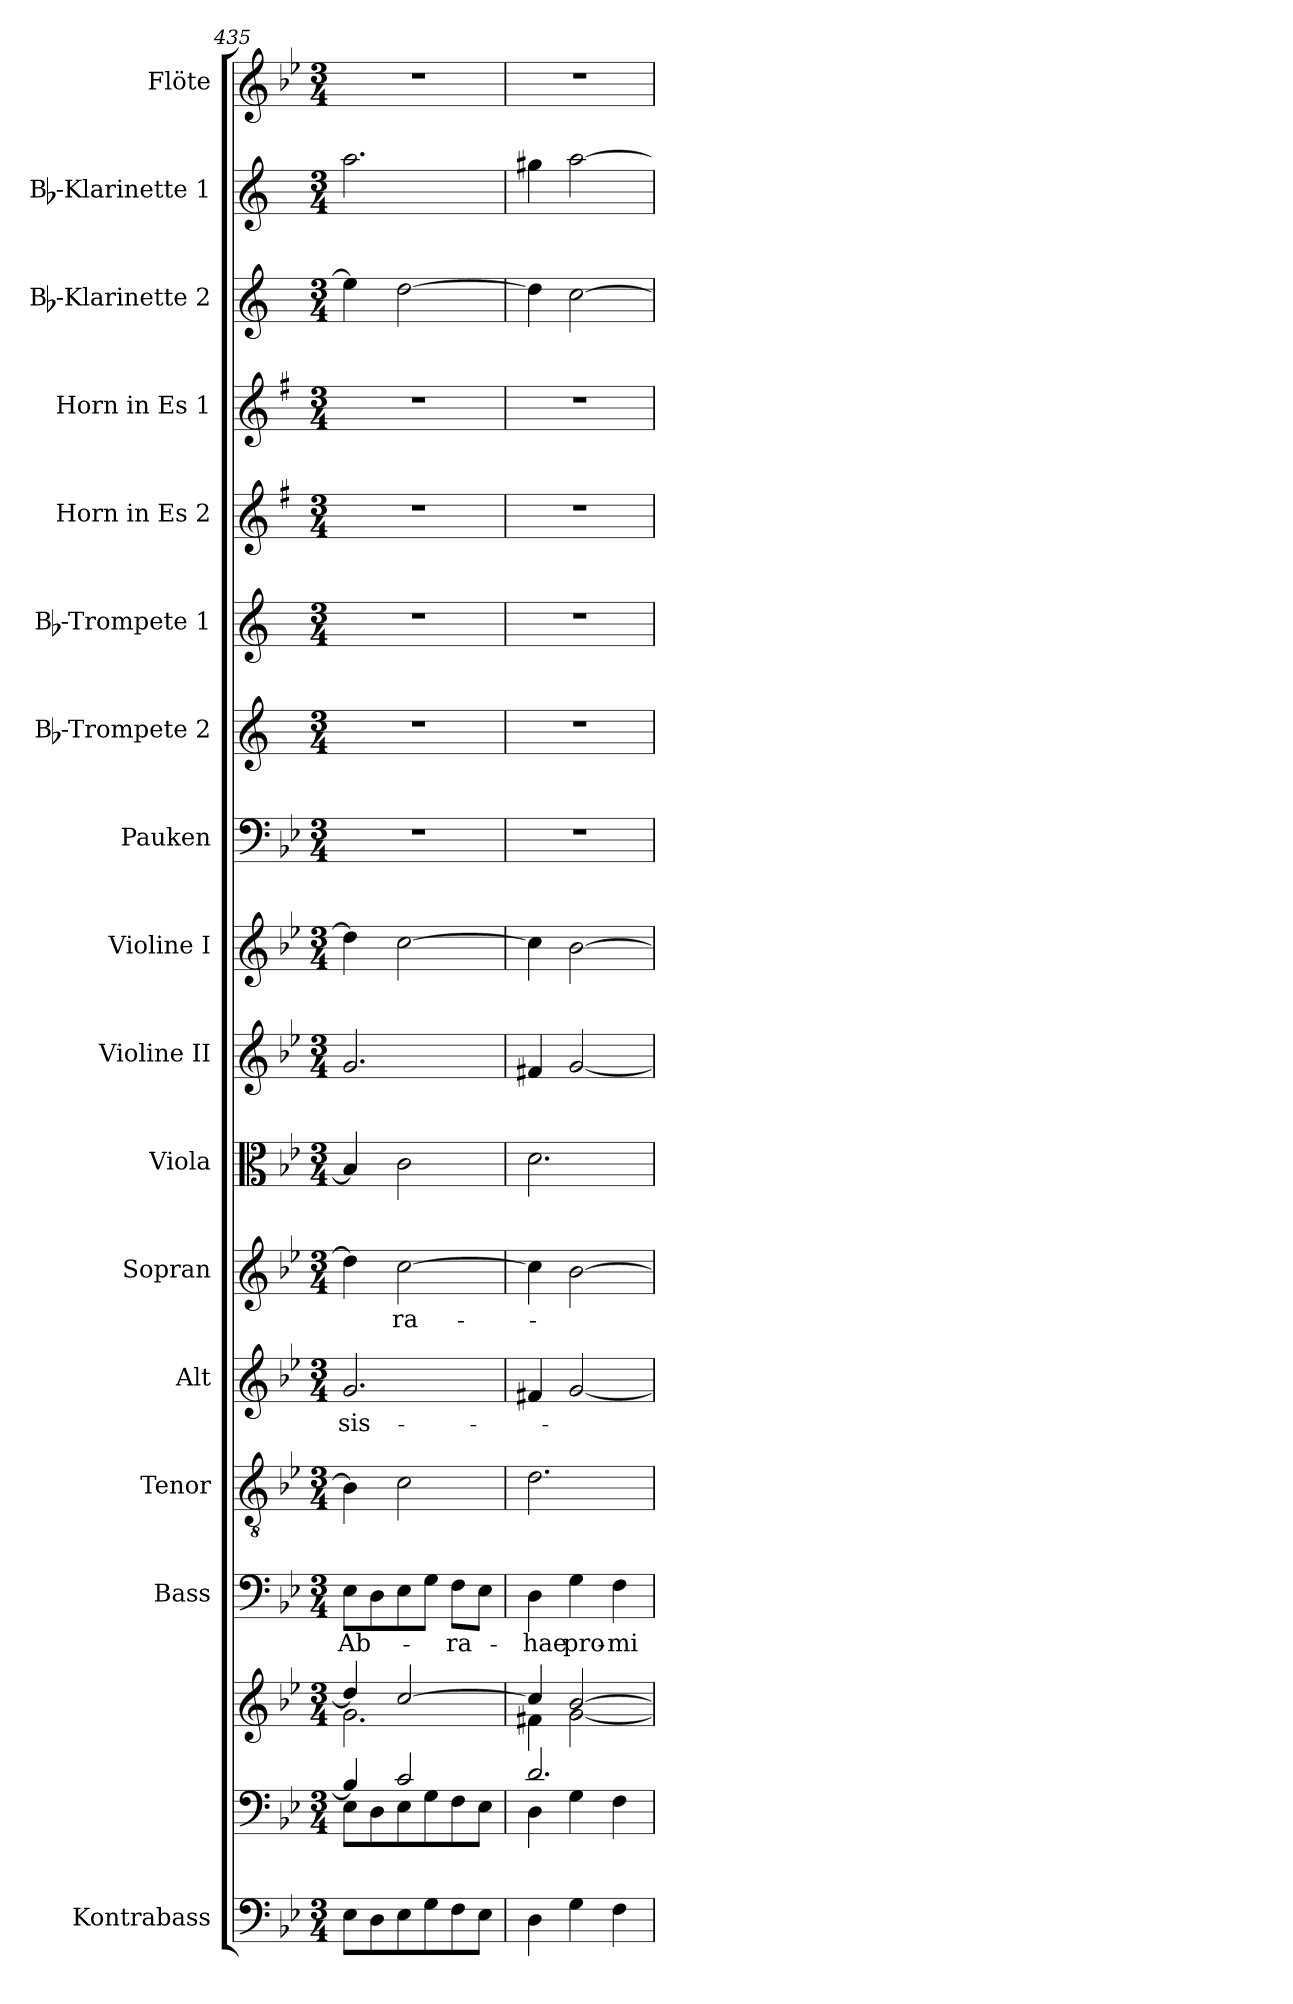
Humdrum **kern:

**kern	**kern	**kern	**kern	**text	**kern	**kern	**text	**kern	**text	**kern	**kern	**kern	**kern	**kern	**kern	**kern	**kern	**kern	**kern	**kern
*part17	*part16	*part16	*part15	*part15	*part14	*part13	*part13	*part12	*part12	*part11	*part10	*part9	*part8	*part7	*part6	*part5	*part4	*part3	*part2	*part1
*staff18	*staff17	*staff16	*staff15	*staff15	*staff14	*staff13	*staff13	*staff12	*staff12	*staff11	*staff10	*staff9	*staff8	*staff7	*staff6	*staff5	*staff4	*staff3	*staff2	*staff1
*I"Kontrabass	*	*	*I"Bass	*	*I"Tenor	*I"Alt	*	*I"Sopran	*	*I"Viola	*I"Violine II	*I"Violine I	*I"Pauken	*I"Bb-Trompete 2	*I"Bb-Trompete 1	*I"Horn in Es 2	*I"Horn in Es 1	*I"Bb-Klarinette 2	*I"Bb-Klarinette 1	*I"Flöte
*I'Kb.	*	*	*I'B.	*	*I'T.	*I'A.	*	*I'S.	*	*I'Vla.	*I'Vl. II	*I'Vl. I	*I'Pk.	*I'Bb Trp. 2	*I'Bb Trp. 1	*	*	*I'Bb Kl. 2	*I'Bb Kl. 1	*I'Fl.
*clefF4	*clefF4	*clefG2	*clefF4	*	*clefGv2	*clefG2	*	*clefG2	*	*clefC3	*clefG2	*clefG2	*clefF4	*clefG2	*clefG2	*clefG2	*clefG2	*clefG2	*clefG2	*clefG2
*ITrd7c12	*	*	*	*	*	*	*	*	*	*	*	*	*	*ITrd1c2	*ITrd1c2	*ITrd5c9	*ITrd5c9	*ITrd1c2	*ITrd1c2	*
*k[b-e-]	*k[b-e-]	*k[b-e-]	*k[b-e-]	*	*k[b-e-]	*k[b-e-]	*	*k[b-e-]	*	*k[b-e-]	*k[b-e-]	*k[b-e-]	*k[b-e-]	*k[b-e-]	*k[b-e-]	*k[b-e-]	*k[b-e-]	*k[b-e-]	*k[b-e-]	*k[b-e-]
*B-:	*B-:	*B-:	*B-:	*	*B-:	*B-:	*	*B-:	*	*B-:	*B-:	*B-:	*B-:	*B-:	*B-:	*B-:	*B-:	*B-:	*B-:	*B-:
*M3/4	*M3/4	*M3/4	*M3/4	*	*M3/4	*M3/4	*	*M3/4	*	*M3/4	*M3/4	*M3/4	*M3/4	*M3/4	*M3/4	*M3/4	*M3/4	*M3/4	*M3/4	*M3/4
=435	=435	=435	=435	=435	=435	=435	=435	=435	=435	=435	=435	=435	=435	=435	=435	=435	=435	=435	=435	=435
*	*^	*^	*	*	*	*	*	*	*	*	*	*	*	*	*	*	*	*	*	*
!	!	!	!	!	!	!LO:LY:b	!	!	!LO:LY:b	!	!	!	!	!	!	!	!	!	!	!	!	!
8EE-\L	4B-/]	8E-\L	4dd/]	2.g\	8E-\L	Ab-	4B-\]	2.g/	-sis-	4dd\]	.	4B-/]	2.g/	4dd\]	2.r	2.r	2.r	2.r	2.r	4dd\]	2.gg\	2.r
8DD\	.	8D\	.	.	8D\	.	.	.	.	.	.	.	.	.	.	.	.	.	.	.	.	.
!	!	!	!	!	!	!	!	!	!	!	!LO:LY:b	!	!	!	!	!	!	!	!	!	!	!
8EE-\	2c/	8E-\	[>2cc/	.	8E-\	.	2c\	.	.	[2cc\	-ra-	2c\	.	[2cc\	.	.	.	.	.	[2cc\	.	.
8GG\	.	8G\	.	.	8G\J	.	.	.	.	.	.	.	.	.	.	.	.	.	.	.	.	.
!	!	!	!	!	!	!LO:LY:b	!	!	!	!	!	!	!	!	!	!	!	!	!	!	!	!
8FF\	.	8F\	.	.	8F\L	-ra-	.	.	.	.	.	.	.	.	.	.	.	.	.	.	.	.
8EE-\J	.	8E-\J	.	.	8E-\J	.	.	.	.	.	.	.	.	.	.	.	.	.	.	.	.	.
=436	=436	=436	=436	=436	=436	=436	=436	=436	=436	=436	=436	=436	=436	=436	=436	=436	=436	=436	=436	=436	=436	=436
!	!	!	!	!	!	!LO:LY:b	!	!	!	!	!	!	!	!	!	!	!	!	!	!	!	!
4DD\	2.d/	4D\	4cc/]	4f#X\	4D\	-hae	2.d\	4f#X/	.	4cc\]	.	2.d\	4f#X/	4cc\]	2.r	2.r	2.r	2.r	2.r	4cc\]	4ff#X\	2.r
!	!	!	!	!	!	!LO:LY:b	!	!	!	!	!	!	!	!	!	!	!	!	!	!	!	!
4GG\	.	4G\	[>2b-/	[<2g\	4G\	pro-	.	[2g/	.	[2b-\	.	.	[2g/	[2b-\	.	.	.	.	.	[2b-\	[2gg\	.
!	!	!	!	!	!	!LO:LY:b	!	!	!	!	!	!	!	!	!	!	!	!	!	!	!	!
4FF\	.	4F\	.	.	4F\	-mi-	.	.	.	.	.	.	.	.	.	.	.	.	.	.	.	.
*	*v	*v	*	*	*	*	*	*	*	*	*	*	*	*	*	*	*	*	*	*	*	*
*	*	*v	*v	*	*	*	*	*	*	*	*	*	*	*	*	*	*	*	*	*	*
=	=	=	=	=	=	=	=	=	=	=	=	=	=	=	=	=	=	=	=	=
*-	*-	*-	*-	*-	*-	*-	*-	*-	*-	*-	*-	*-	*-	*-	*-	*-	*-	*-	*-	*-
